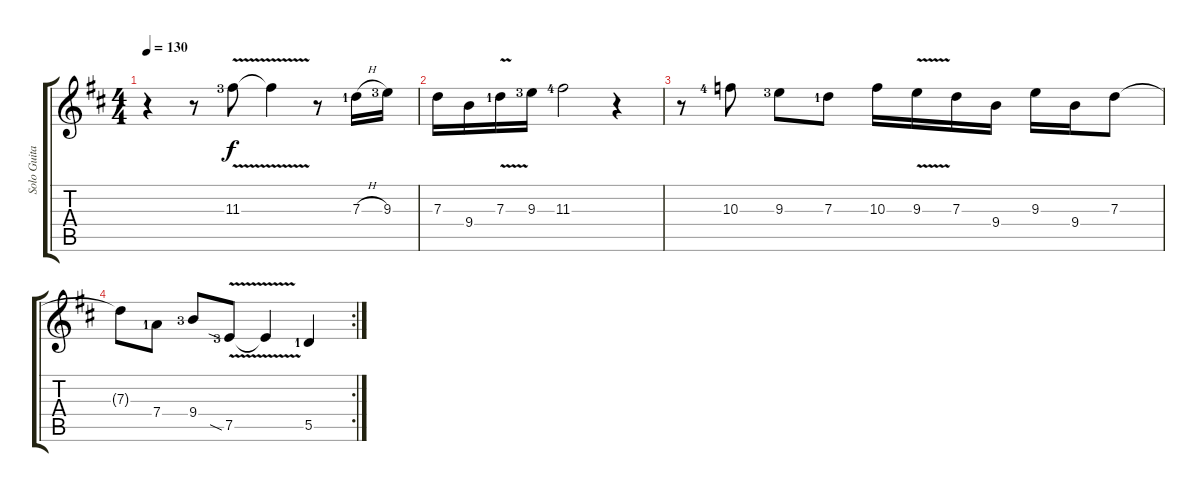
\track ("Solo Guitar" "Solo Guita") {instrument distortionguitar}
\staff {score tabs}
\tuning (E4 B3 G3 D3 A2 E2) {hide}
\ts (4 4)
\tempo 130
\clef g2
\ks d
r.4{dy f instrument distortionguitar} r.8 11.3{v lf 4}.8 11.3{t}.4 r.8 7.3{h lf 2}.16 9.3{lf 4}.16 |
7.3.16 9.4.16 7.3{v lf 2}.16 9.3{lf 4}.16 11.3{lf 5}.2 r.4 |
r.8 10.3{lf 5}.8 9.3{lf 4}.8 7.3{lf 2}.8 10.3.16 9.3{v}.16 7.3.16 9.4.16 9.3.16 9.4.16 7.3.8 |
\rc 2
7.3{t}.8 7.4{lf 2}.8 9.4{lf 4}.8 7.5{v sia lf 4}.8 7.5{t}.4 5.5{lf 2}.4
